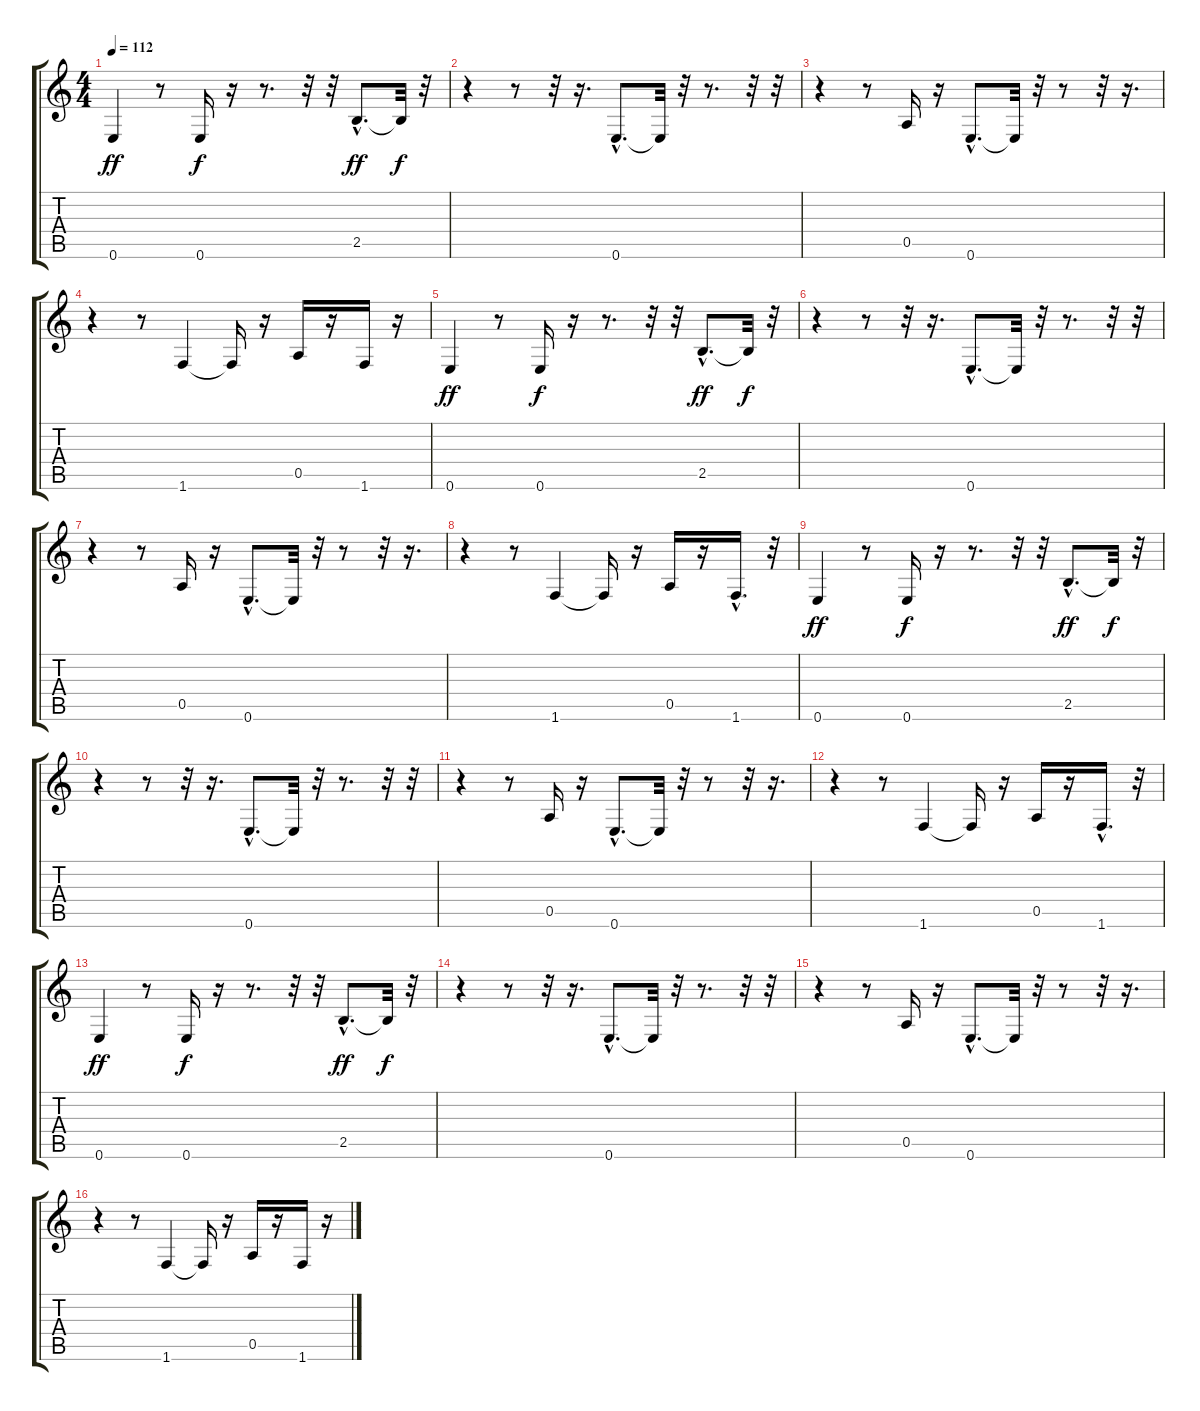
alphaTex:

\track "" {instrument acousticbass}
\staff {score tabs}
\tuning (E4 B3 G3 D3 A2 E2) {hide}
\ts (4 4)
\tempo 112
\clef g2
\ks c
0.6.4{dy ff} r.8 0.6.16{dy f} r.16 r.8{d} r.32 r.32 2.5{hac}.8{d dy ff} 2.5{t}.32{dy f} r.32 |
r.4 r.8 r.32 r.16{d} 0.6{hac}.8{d} 0.6{t}.32 r.32 r.8{d} r.32 r.32 |
r.4 r.8 0.5.16 r.16 0.6{hac}.8{d} 0.6{t}.32 r.32 r.8 r.32 r.16{d} |
r.4 r.8 1.6.4 1.6{t}.16 r.16 0.5.16 r.16 1.6.16 r.16 |
0.6.4{dy ff} r.8 0.6.16{dy f} r.16 r.8{d} r.32 r.32 2.5{hac}.8{d dy ff} 2.5{t}.32{dy f} r.32 |
r.4 r.8 r.32 r.16{d} 0.6{hac}.8{d} 0.6{t}.32 r.32 r.8{d} r.32 r.32 |
r.4 r.8 0.5.16 r.16 0.6{hac}.8{d} 0.6{t}.32 r.32 r.8 r.32 r.16{d} |
r.4 r.8 1.6.4 1.6{t}.16 r.16 0.5.16 r.16 1.6{hac}.16{d} r.32 |
0.6.4{dy ff} r.8 0.6.16{dy f} r.16 r.8{d} r.32 r.32 2.5{hac}.8{d dy ff} 2.5{t}.32{dy f} r.32 |
r.4 r.8 r.32 r.16{d} 0.6{hac}.8{d} 0.6{t}.32 r.32 r.8{d} r.32 r.32 |
r.4 r.8 0.5.16 r.16 0.6{hac}.8{d} 0.6{t}.32 r.32 r.8 r.32 r.16{d} |
r.4 r.8 1.6.4 1.6{t}.16 r.16 0.5.16 r.16 1.6{hac}.16{d} r.32 |
0.6.4{dy ff} r.8 0.6.16{dy f} r.16 r.8{d} r.32 r.32 2.5{hac}.8{d dy ff} 2.5{t}.32{dy f} r.32 |
r.4 r.8 r.32 r.16{d} 0.6{hac}.8{d} 0.6{t}.32 r.32 r.8{d} r.32 r.32 |
r.4 r.8 0.5.16 r.16 0.6{hac}.8{d} 0.6{t}.32 r.32 r.8 r.32 r.16{d} |
r.4 r.8 1.6.4 1.6{t}.16 r.16 0.5.16 r.16 1.6.16 r.16
